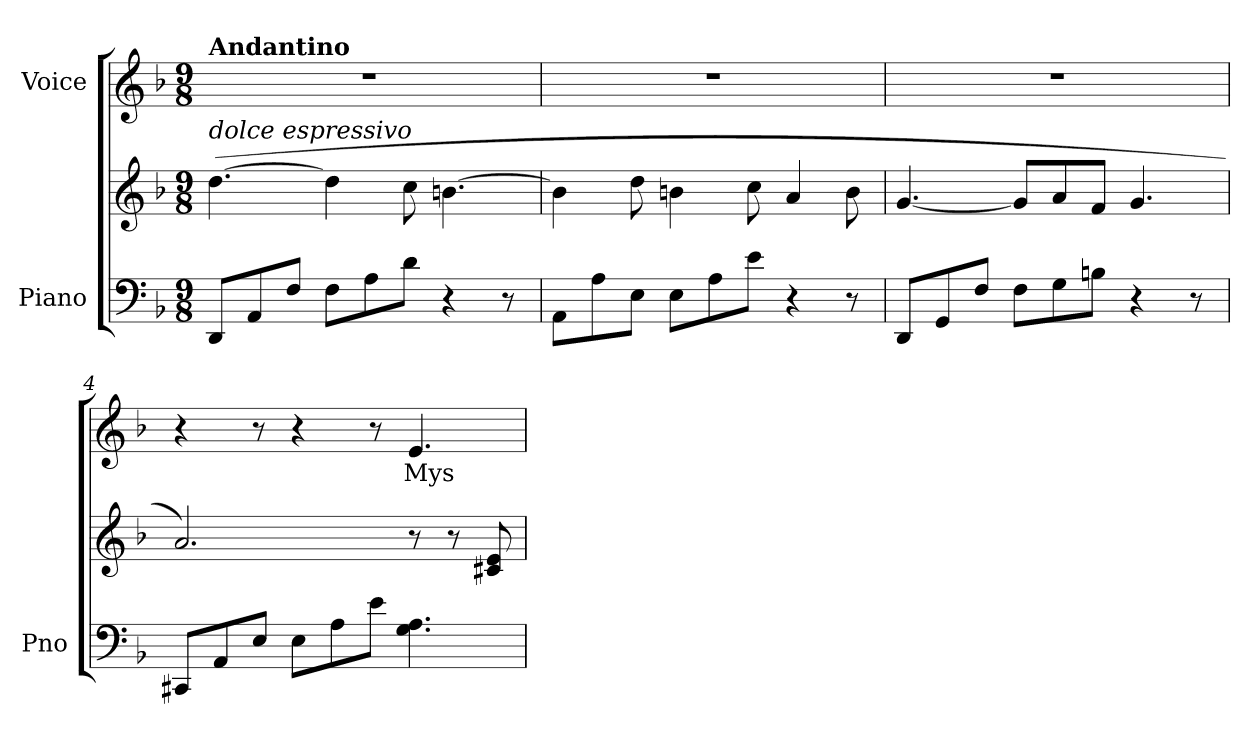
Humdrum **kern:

**kern	**kern	**kern	**text
*part2	*part2	*part1	*part1
*staff3	*staff2	*staff1	*staff1
*I"Piano	*	*I"Voice	*
*I'Pno	*	*	*
*clefF4	*clefG2	*clefG2	*
*k[b-]	*k[b-]	*k[b-]	*
*M9/8	*M9/8	*M9/8	*
*MM92	*MM92	*MM92	*
=1	=1	=1	=1
!	!	!LO:TX:a:B:t=Andantino	!
!	!LO:TX:i:t=dolce espressivo	!	!
8DD/L	([4.dd\	8%9r	.
8AA/	.	.	.
8F/J	.	.	.
8F\L	4dd\]	.	.
8A\	.	.	.
8d\J	8cc\	.	.
4r	[4.bn\	.	.
8r	.	.	.
=2	=2	=2	=2
8AA\L	4bn\]	8%9r	.
8A\	.	.	.
8E\J	8dd\	.	.
8E\L	4b\	.	.
8A\	.	.	.
8e\J	8cc\	.	.
4r	4a/	.	.
8r	8b\	.	.
=3	=3	=3	=3
8DD/L	[4.g/	8%9r	.
8GG/	.	.	.
8F/J	.	.	.
8F\L	8g/L]	.	.
8G\	8a/	.	.
8Bn\J	8f/J	.	.
4r	4.g/	.	.
8r	.	.	.
=4	=4	=4	=4
8CC#X/L	2.a/)	4r	.
8AA/	.	.	.
8E/J	.	8r	.
8E\L	.	4r	.
8A\	.	.	.
8e\J	.	8r	.
4.G\ 4.A\	8r	4.e/	Mys-
.	8r	.	.
.	8c#X/ 8e/	.	.
=	=	=	=
*-	*-	*-	*-
